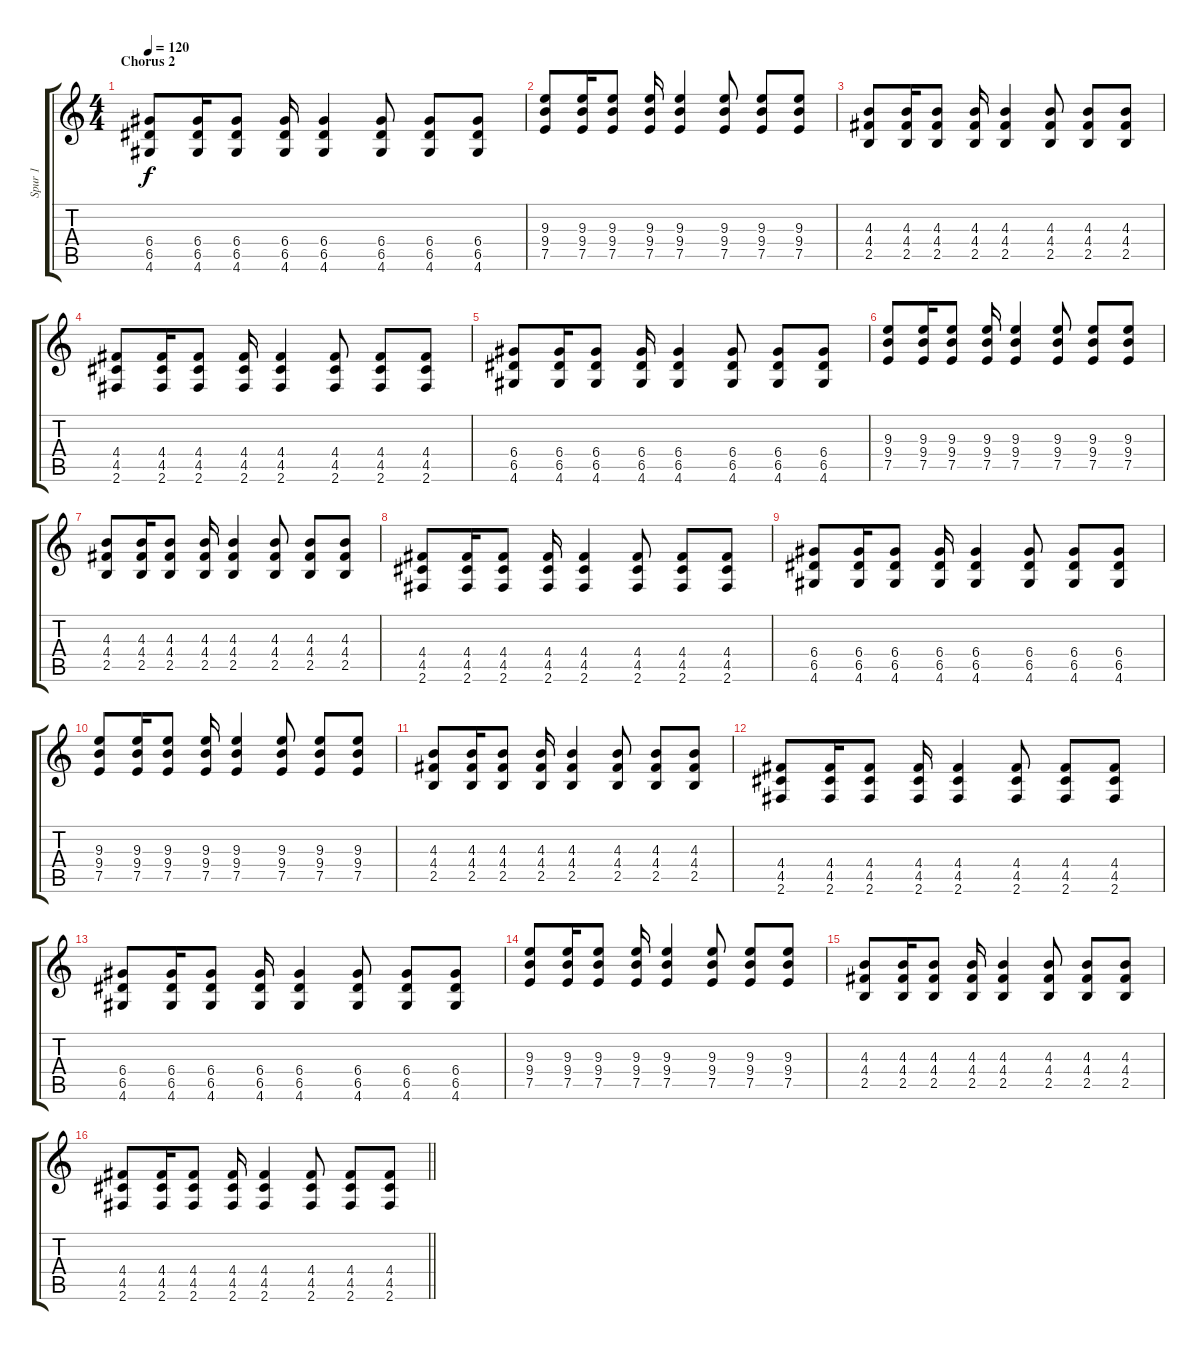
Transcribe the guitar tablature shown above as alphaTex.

\track ("Spur 1" "Spur 1") {instrument distortionguitar}
\staff {score tabs}
\tuning (E4 B3 G3 D3 A2 E2) {hide}
\ts (4 4)
\section ("" "Chorus 2")
\tempo 120
\clef g2
\ks c
(6.4 6.5 4.6).8{dy f} (6.4 6.5 4.6).16 (6.4 6.5 4.6).8 (6.4 6.5 4.6).16 (6.4 6.5 4.6).4 (6.4 6.5 4.6).8 (6.4 6.5 4.6).8 (6.4 6.5 4.6).8 |
(9.3 9.4 7.5).8 (9.3 9.4 7.5).16 (9.3 9.4 7.5).8 (9.3 9.4 7.5).16 (9.3 9.4 7.5).4 (9.3 9.4 7.5).8 (9.3 9.4 7.5).8 (9.3 9.4 7.5).8 |
(4.3 4.4 2.5).8 (4.3 4.4 2.5).16 (4.3 4.4 2.5).8 (4.3 4.4 2.5).16 (4.3 4.4 2.5).4 (4.3 4.4 2.5).8 (4.3 4.4 2.5).8 (4.3 4.4 2.5).8 |
(4.4 4.5 2.6).8 (4.4 4.5 2.6).16 (4.4 4.5 2.6).8 (4.4 4.5 2.6).16 (4.4 4.5 2.6).4 (4.4 4.5 2.6).8 (4.4 4.5 2.6).8 (4.4 4.5 2.6).8 |
(6.4 6.5 4.6).8 (6.4 6.5 4.6).16 (6.4 6.5 4.6).8 (6.4 6.5 4.6).16 (6.4 6.5 4.6).4 (6.4 6.5 4.6).8 (6.4 6.5 4.6).8 (6.4 6.5 4.6).8 |
(9.3 9.4 7.5).8 (9.3 9.4 7.5).16 (9.3 9.4 7.5).8 (9.3 9.4 7.5).16 (9.3 9.4 7.5).4 (9.3 9.4 7.5).8 (9.3 9.4 7.5).8 (9.3 9.4 7.5).8 |
(4.3 4.4 2.5).8 (4.3 4.4 2.5).16 (4.3 4.4 2.5).8 (4.3 4.4 2.5).16 (4.3 4.4 2.5).4 (4.3 4.4 2.5).8 (4.3 4.4 2.5).8 (4.3 4.4 2.5).8 |
(4.4 4.5 2.6).8 (4.4 4.5 2.6).16 (4.4 4.5 2.6).8 (4.4 4.5 2.6).16 (4.4 4.5 2.6).4 (4.4 4.5 2.6).8 (4.4 4.5 2.6).8 (4.4 4.5 2.6).8 |
(6.4 6.5 4.6).8 (6.4 6.5 4.6).16 (6.4 6.5 4.6).8 (6.4 6.5 4.6).16 (6.4 6.5 4.6).4 (6.4 6.5 4.6).8 (6.4 6.5 4.6).8 (6.4 6.5 4.6).8 |
(9.3 9.4 7.5).8 (9.3 9.4 7.5).16 (9.3 9.4 7.5).8 (9.3 9.4 7.5).16 (9.3 9.4 7.5).4 (9.3 9.4 7.5).8 (9.3 9.4 7.5).8 (9.3 9.4 7.5).8 |
(4.3 4.4 2.5).8 (4.3 4.4 2.5).16 (4.3 4.4 2.5).8 (4.3 4.4 2.5).16 (4.3 4.4 2.5).4 (4.3 4.4 2.5).8 (4.3 4.4 2.5).8 (4.3 4.4 2.5).8 |
(4.4 4.5 2.6).8 (4.4 4.5 2.6).16 (4.4 4.5 2.6).8 (4.4 4.5 2.6).16 (4.4 4.5 2.6).4 (4.4 4.5 2.6).8 (4.4 4.5 2.6).8 (4.4 4.5 2.6).8 |
(6.4 6.5 4.6).8 (6.4 6.5 4.6).16 (6.4 6.5 4.6).8 (6.4 6.5 4.6).16 (6.4 6.5 4.6).4 (6.4 6.5 4.6).8 (6.4 6.5 4.6).8 (6.4 6.5 4.6).8 |
(9.3 9.4 7.5).8 (9.3 9.4 7.5).16 (9.3 9.4 7.5).8 (9.3 9.4 7.5).16 (9.3 9.4 7.5).4 (9.3 9.4 7.5).8 (9.3 9.4 7.5).8 (9.3 9.4 7.5).8 |
(4.3 4.4 2.5).8 (4.3 4.4 2.5).16 (4.3 4.4 2.5).8 (4.3 4.4 2.5).16 (4.3 4.4 2.5).4 (4.3 4.4 2.5).8 (4.3 4.4 2.5).8 (4.3 4.4 2.5).8 |
\barLineRight lightlight
(4.4 4.5 2.6).8 (4.4 4.5 2.6).16 (4.4 4.5 2.6).8 (4.4 4.5 2.6).16 (4.4 4.5 2.6).4 (4.4 4.5 2.6).8 (4.4 4.5 2.6).8 (4.4 4.5 2.6).8
